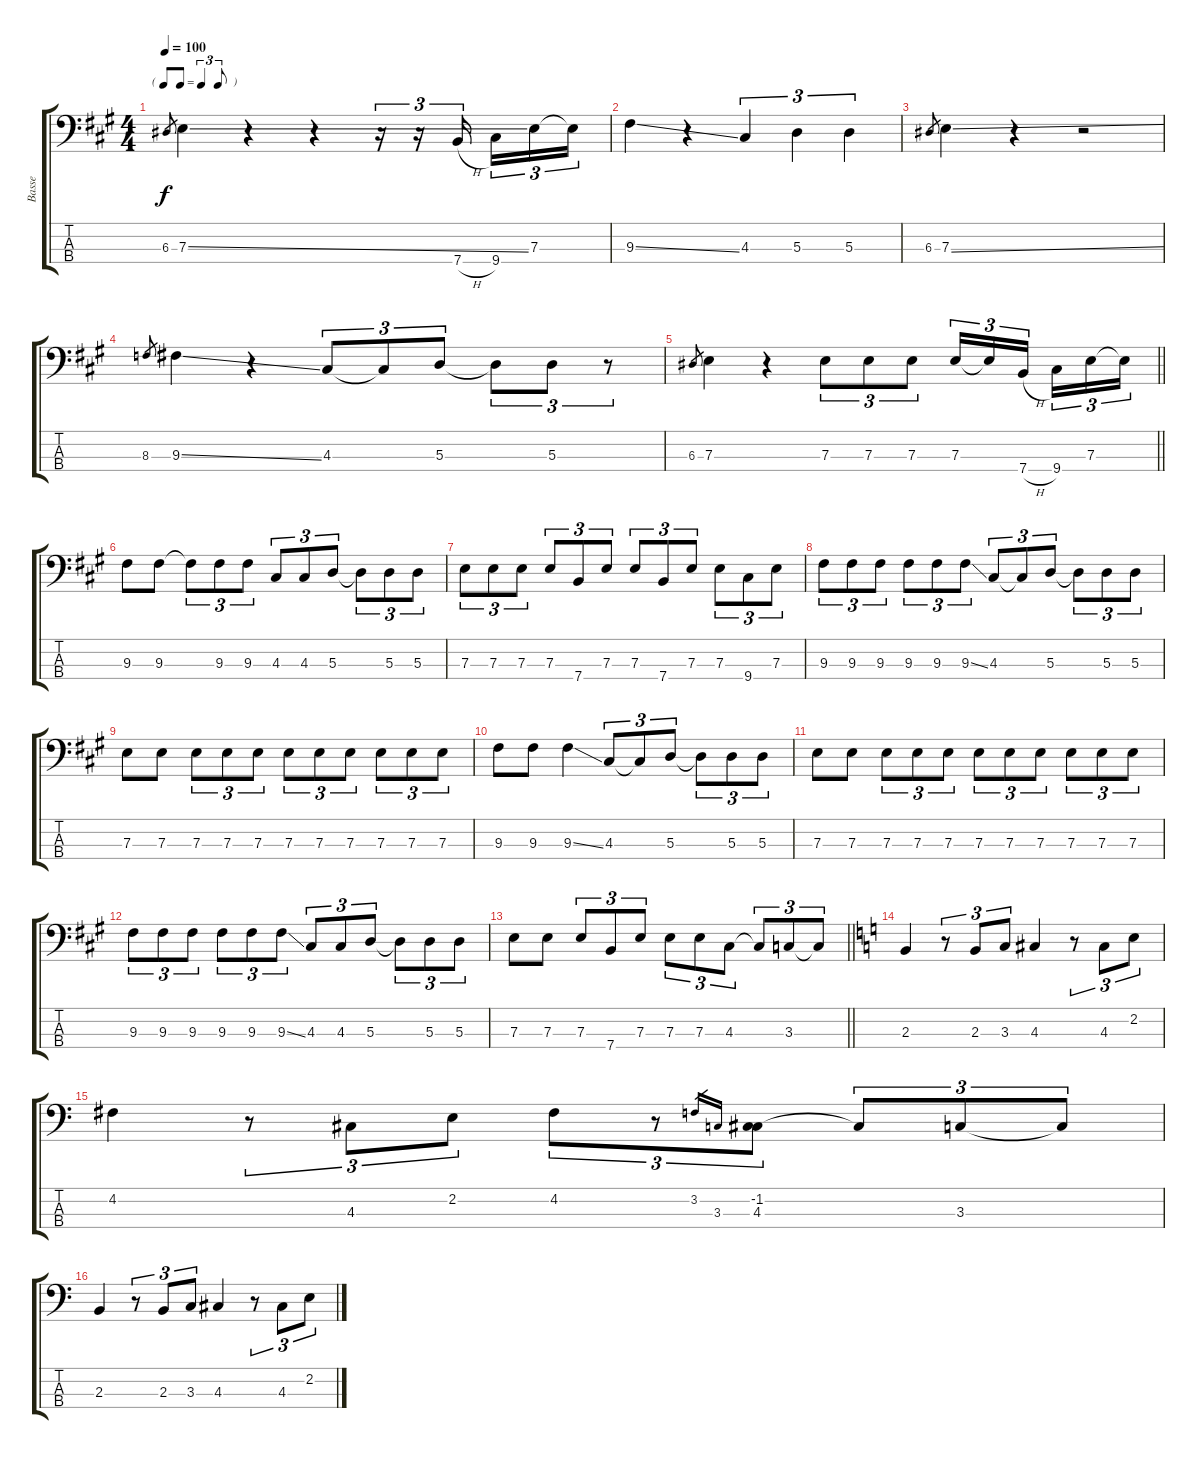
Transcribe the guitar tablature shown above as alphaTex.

\track ("Basse" "Basse") {instrument electricbassfinger}
\staff {score tabs}
\tuning (G2 D2 A1 E1) {hide}
\ts (4 4)
\tf triplet8th
\tempo 100
\clef f4
\ks f#minor
6.3.8{gr dy f} 7.3{ss}.4 r.4 r.4 r.16{tu (3 2)} r.16{tu (3 2)} 7.4{h}.16{tu (3 2) beam splitsecondary} 9.4.16{tu (3 2)} 7.3.16{tu (3 2)} 7.3{t}.16{tu (3 2)} |
9.3{ss}.4 r.4 4.3.4{tu (3 2)} 5.3.4{tu (3 2)} 5.3.4{tu (3 2)} |
6.3.8{gr} 7.3{ss}.4 r.4 r.2 |
8.3.8{gr} 9.3{ss}.4 r.4 4.3.8{tu (3 2)} 4.3{t}.8{tu (3 2)} 5.3.8{tu (3 2)} 5.3{t}.8{tu (3 2)} 5.3.8{tu (3 2)} r.8{tu (3 2)} |
\barLineRight lightlight
6.3.8{gr} 7.3.4 r.4 7.3.8{tu (3 2)} 7.3.8{tu (3 2)} 7.3.8{tu (3 2)} 7.3.16{tu (3 2)} 7.3{t}.16{tu (3 2)} 7.4{h}.16{tu (3 2) beam splitsecondary} 9.4.16{tu (3 2)} 7.3.16{tu (3 2)} 7.3{t}.16{tu (3 2)} |
9.3.8 9.3.8 9.3{t}.8{tu (3 2)} 9.3.8{tu (3 2)} 9.3.8{tu (3 2)} 4.3.8{tu (3 2)} 4.3.8{tu (3 2)} 5.3.8{tu (3 2)} 5.3{t}.8{tu (3 2)} 5.3.8{tu (3 2)} 5.3.8{tu (3 2)} |
7.3.8{tu (3 2)} 7.3.8{tu (3 2)} 7.3.8{tu (3 2)} 7.3.8{tu (3 2)} 7.4.8{tu (3 2)} 7.3.8{tu (3 2)} 7.3.8{tu (3 2)} 7.4.8{tu (3 2)} 7.3.8{tu (3 2)} 7.3.8{tu (3 2)} 9.4.8{tu (3 2)} 7.3.8{tu (3 2)} |
9.3.8{tu (3 2)} 9.3.8{tu (3 2)} 9.3.8{tu (3 2)} 9.3.8{tu (3 2)} 9.3.8{tu (3 2)} 9.3{ss}.8{tu (3 2)} 4.3.8{tu (3 2)} 4.3{t}.8{tu (3 2)} 5.3.8{tu (3 2)} 5.3{t}.8{tu (3 2)} 5.3.8{tu (3 2)} 5.3.8{tu (3 2)} |
7.3.8 7.3.8 7.3.8{tu (3 2)} 7.3.8{tu (3 2)} 7.3.8{tu (3 2)} 7.3.8{tu (3 2)} 7.3.8{tu (3 2)} 7.3.8{tu (3 2)} 7.3.8{tu (3 2)} 7.3.8{tu (3 2)} 7.3.8{tu (3 2)} |
9.3.8 9.3.8 9.3{ss}.4 4.3.8{tu (3 2)} 4.3{t}.8{tu (3 2)} 5.3.8{tu (3 2)} 5.3{t}.8{tu (3 2)} 5.3.8{tu (3 2)} 5.3.8{tu (3 2)} |
7.3.8 7.3.8 7.3.8{tu (3 2)} 7.3.8{tu (3 2)} 7.3.8{tu (3 2)} 7.3.8{tu (3 2)} 7.3.8{tu (3 2)} 7.3.8{tu (3 2)} 7.3.8{tu (3 2)} 7.3.8{tu (3 2)} 7.3.8{tu (3 2)} |
9.3.8{tu (3 2)} 9.3.8{tu (3 2)} 9.3.8{tu (3 2)} 9.3.8{tu (3 2)} 9.3.8{tu (3 2)} 9.3{ss}.8{tu (3 2)} 4.3.8{tu (3 2)} 4.3.8{tu (3 2)} 5.3.8{tu (3 2)} 5.3{t}.8{tu (3 2)} 5.3.8{tu (3 2)} 5.3.8{tu (3 2)} |
\barLineRight lightlight
7.3.8 7.3.8 7.3.8{tu (3 2)} 7.4.8{tu (3 2)} 7.3.8{tu (3 2)} 7.3.8{tu (3 2)} 7.3.8{tu (3 2)} 4.3.8{tu (3 2)} 4.3{t}.8{tu (3 2)} 3.3.8{tu (3 2)} 3.3{t}.8{tu (3 2)} |
\ks c
2.3.4 r.8{tu (3 2)} 2.3.8{tu (3 2)} 3.3.8{tu (3 2)} 4.3.4 r.8{tu (3 2)} 4.3.8{tu (3 2)} 2.2.8{tu (3 2)} |
4.2.4 r.8{tu (3 2)} 4.3.8{tu (3 2)} 2.2.8{tu (3 2)} 4.2.8{tu (3 2)} r.8{tu (3 2)} 3.2.16{gr} 3.3.16{gr} (-1.2 4.3).8{tu (3 2)} 4.3{t}.8{tu (3 2)} 3.3.8{tu (3 2)} 3.3{t}.8{tu (3 2)} |
2.3.4 r.8{tu (3 2)} 2.3.8{tu (3 2)} 3.3.8{tu (3 2)} 4.3.4 r.8{tu (3 2)} 4.3.8{tu (3 2)} 2.2.8{tu (3 2)}
